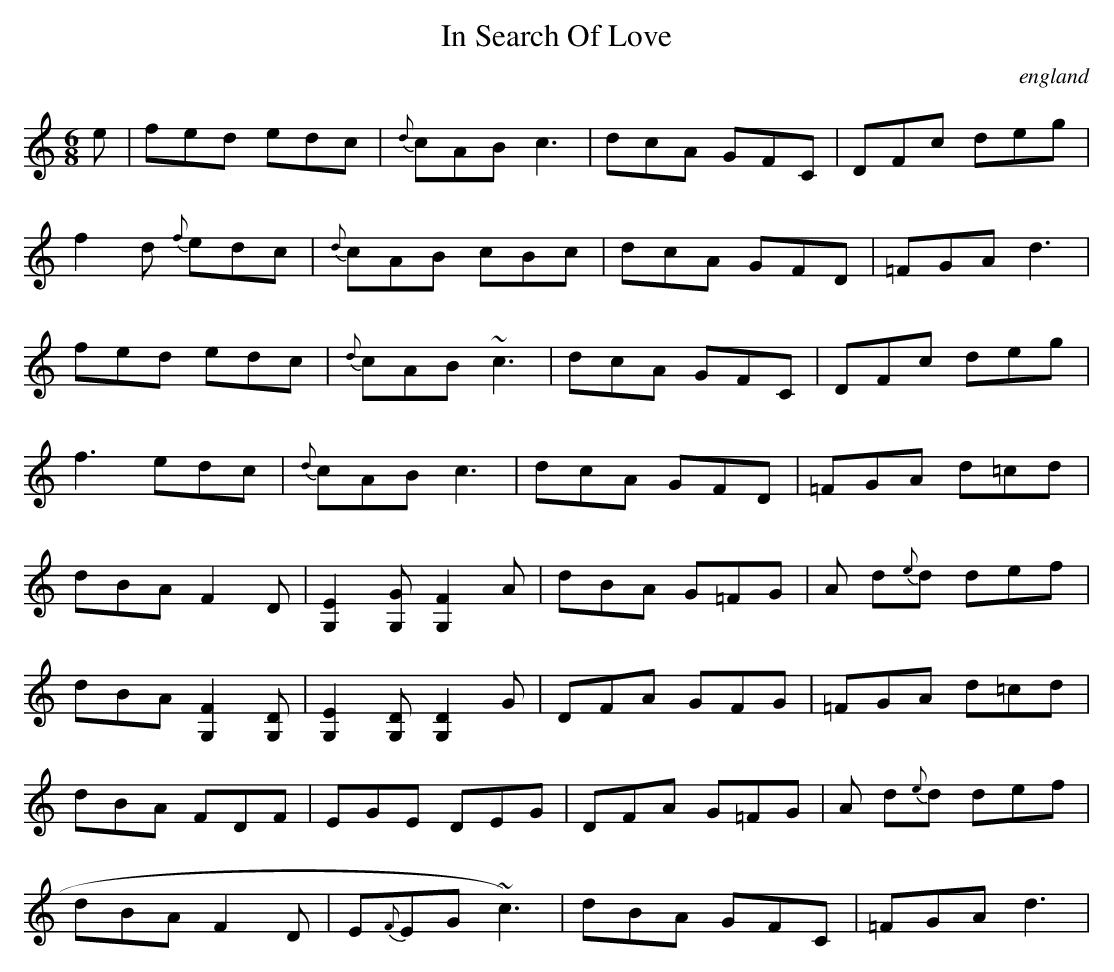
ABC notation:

X:1
T:In Search Of Love
O:england
M:6/8
L:1/8
K:C
e | fed edc | {d}cAB c3 | dcA GFC | DFc  deg |
f2d {f}edc | {d}cAB cBc  | dcA GFD | =FGA d3 |
fed edc | {d} cAB ~c3 | dcA GFC | DFc deg |
f3 edc | {d}cAB c3 | dcA GFD | =FGA d=cd |
dBA F2 D | [E2G,2] [GG,] [F2G,2] A | dBA G=FG |  A d{e}d def |
dBA [F2G,2] [DG,] | [E2G,2] [DG,] [D2G,2] G | DFA GFG | =FGA d=cd |
dBA FDF | EGE DEG | DFA G=FG | A d{e}d def |
dBA F2 D | E{F}EG ~c3) | dBA GFC | =FGA d3 |
